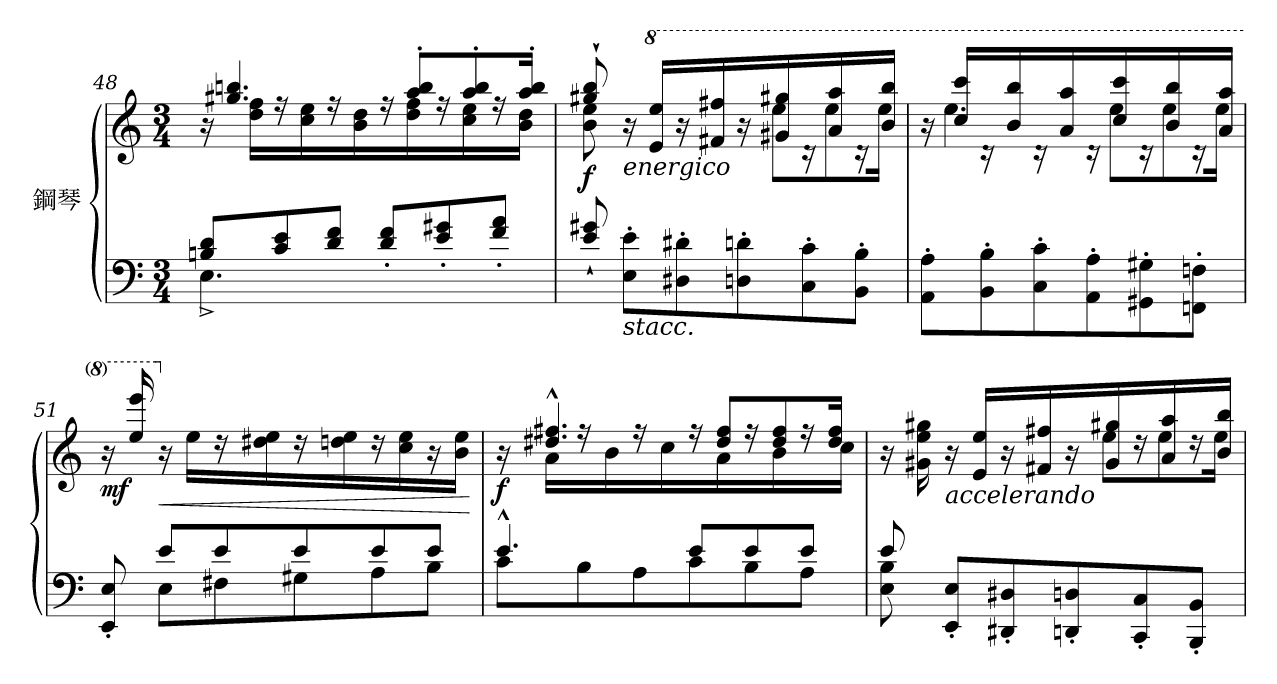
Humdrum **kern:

**kern	**kern	**dynam
*part1	*part1	*part1
*staff2	*staff1	*staff1/2
*I"鋼琴	*	*
!!LO:LB:g=z
*clefF4	*clefG2	*
*k[]	*k[]	*
*M3/4	*M3/4	*
=48	=48	=48
*^	*^	*
4.E\	8Bn/^ 8d/^L	16r	16ryy	.
.	.	4.gg#X/ 4.bbn/	16dd\ 16ff\LL	.
.	8c/ 8e/	.	16rff	.
.	.	.	16cc\ 16ee\	.
.	8d/ 8f/J	.	16rff	.
.	.	.	16b\ 16dd\	.
4.rEEyy	8d/' 8f/'L	.	16rff	.
.	.	8aa/' 8bb/'L	16dd\ 16ff\	.
.	8e/' 8g#X/'	.	16rff	.
.	.	8aa/' 8bb/'	16cc\ 16ee\	.
.	8f/' 8a/'J	.	16rff	.
.	.	16aa/' 16bb/'Jk	16b\ 16dd\JJ	.
*v	*v	*	*	*
=49	=49	=49	=49
!	!	!	!LO:DY:b
8e/` 8g#X/`	8gg#X/` 8bb/`	8b\ 8ee\	f
!	!LO:TX:b:i:t=energico	!	!
!LO:TX:b:i:t=stacc.	!	!	!
8E\' 8e\'L	16r	16ryy	.
*	*v	*v	*
*	*8va	*
.	16ee/ 16eee/LL	.
8D#X\' 8d#X\'	16r	.
.	16ff#X/ 16fff#X/	.
8Dn\' 8dn\'	16r	.
*	*^	*
.	16gg#/ 16ggg#X/	8eee\L	.
8C\' 8c\'	16rdd	.	.
.	16aa/ 16aaa/	8eee\	.
8BB\' 8B\'J	16rdd	.	.
.	16bb/ 16bbb/JJ	16eee\Jk	.
=50	=50	=50	=50
8AA\' 8A\'L	16r	16ryy	.
.	16ccc/ 16cccc/LL	4.eee\	.
8BB\' 8B\'	16rdd	.	.
.	16bb/ 16bbb/	.	.
8C\' 8c\'	16rdd	.	.
.	16aa/ 16aaa/	.	.
8AA\' 8A\'	16rdd	.	.
.	16ccc/ 16cccc/	8eee\L	.
8GG#X\' 8G#X\'	16rdd	.	.
.	16bb/ 16bbb/	8eee\	.
8FFn\' 8Fn\'J	16rdd	.	.
.	16aa/ 16aaa/JJ	16eee\Jk	.
=51	=51	=51	=51
*^	*	*	*
!	!	!	!	!LO:DY:b
*	*	*v	*v	*
8EE/' 8E/'	8ryy	16r	mf
.	.	16eee/ 16eeee/	.
*	*	*X8va	*
!	!	!	!LO:HP:b
8e/L	8E\L	16r	<
.	.	16ee\LL	.
8e/	8F#X\	16rdd	.
.	.	16dd#X\ 16ee\	.
8e/	8G#X\	16rdd	.
.	.	16ddn\ 16ee\	.
8e/	8A\	16rdd	.
.	.	16cc\ 16ee\	.
8e/J	8B\J	16r	.
.	.	16b\ 16ee\JJ	.
*v	*v	*	*
.	.	[
!!LO:LB:g=z
=52	=52	=52
*^	*^	*
!	!	!	!	!LO:DY:b
4.e^^/	8c\L	16r	16ryy	f
.	.	4.dd#X/^^ 4.ff#X/^^	16a\LL	.
.	8B\	.	16rff	.
.	.	.	16b\	.
.	8A\	.	16rff	.
.	.	.	16cc\	.
8e/L	8c\	.	16rff	.
.	.	8dd#/ 8ff#/L	16a\	.
8e/	8B\	.	16rff	.
.	.	8dd#/ 8ff#/	16b\	.
8e/J	8A\J	.	16rff	.
.	.	16dd#/ 16ff#/Jk	16cc\JJ	.
=53	=53	=53	=53	=53
8e/	8E\ 8B\	16r	4..ryy	.
.	.	16g#X\ 16ee\ 16gg#X\	.	.
*	*	*MM154	*	*
!	!	!LO:TX:b:i:t=accelerando	!	!
8EE/' 8E/'L	2ryy	16r	.	.
.	.	16e/ 16ee/LL	.	.
8DD#X/' 8D#X/'	.	16r	.	.
.	.	16f#X/ 16ff#X/	.	.
8DDn/' 8Dn/'	.	16r	.	.
.	.	16g#/ 16gg#X/	8ee\L	.
*	*	*MM155	*	*
8CC/' 8C/'	.	16rdd	.	.
.	.	16a/ 16aa/	8ee\	.
8BBB/' 8BB/'J	8ryy	16rdd	.	.
.	.	16b/ 16bb/JJ	16ee\Jk	.
*v	*v	*	*	*
*	*v	*v	*
=	=	=
*-	*-	*-
